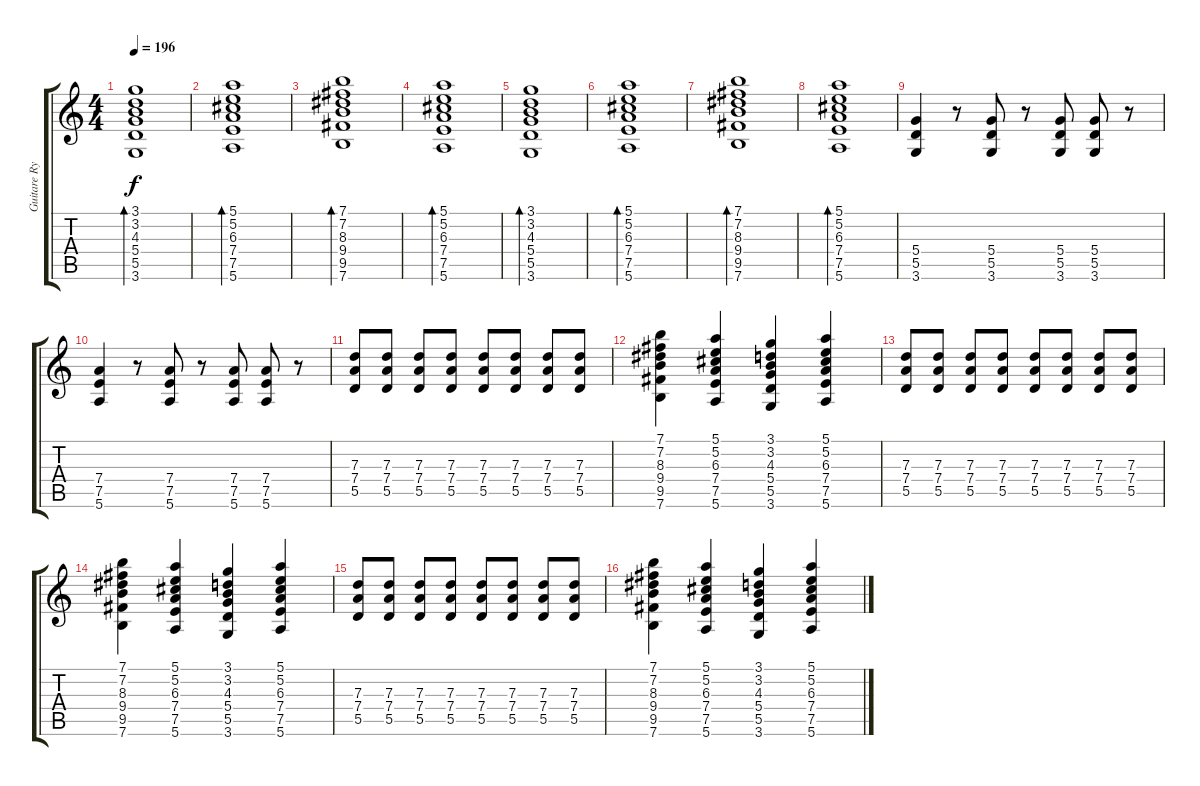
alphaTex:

\track ("Guitare Rythmique" "Guitare Ry") {instrument distortionguitar}
\staff {score tabs}
\tuning (E4 B3 G3 D3 A2 E2) {hide}
\ts (4 4)
\tempo 196
\clef g2
\ks c
(3.1 3.2 4.3 5.4 5.5 3.6).1{bd 120 dy f volume 13} |
(5.1 5.2 6.3 7.4 7.5 5.6).1{bd 120} |
(7.1 7.2 8.3 9.4 9.5 7.6).1{bd 120} |
(5.1 5.2 6.3 7.4 7.5 5.6).1{bd 120} |
(3.1 3.2 4.3 5.4 5.5 3.6).1{bd 120} |
(5.1 5.2 6.3 7.4 7.5 5.6).1{bd 120} |
(7.1 7.2 8.3 9.4 9.5 7.6).1{bd 120} |
(5.1 5.2 6.3 7.4 7.5 5.6).1{bd 120} |
(5.4 5.5 3.6).4 r.8 (5.4 5.5 3.6).8 r.8 (5.4 5.5 3.6).8 (5.4 5.5 3.6).8 r.8 |
(7.4 7.5 5.6).4 r.8 (7.4 7.5 5.6).8 r.8 (7.4 7.5 5.6).8 (7.4 7.5 5.6).8 r.8 |
(7.3 7.4 5.5).8 (7.3 7.4 5.5).8 (7.3 7.4 5.5).8 (7.3 7.4 5.5).8 (7.3 7.4 5.5).8 (7.3 7.4 5.5).8 (7.3 7.4 5.5).8 (7.3 7.4 5.5).8 |
(7.1 7.2 8.3 9.4 9.5 7.6).4 (5.1 5.2 6.3 7.4 7.5 5.6).4 (3.1 3.2 4.3 5.4 5.5 3.6).4 (5.1 5.2 6.3 7.4 7.5 5.6).4 |
(7.3 7.4 5.5).8 (7.3 7.4 5.5).8 (7.3 7.4 5.5).8 (7.3 7.4 5.5).8 (7.3 7.4 5.5).8 (7.3 7.4 5.5).8 (7.3 7.4 5.5).8 (7.3 7.4 5.5).8 |
(7.1 7.2 8.3 9.4 9.5 7.6).4 (5.1 5.2 6.3 7.4 7.5 5.6).4 (3.1 3.2 4.3 5.4 5.5 3.6).4 (5.1 5.2 6.3 7.4 7.5 5.6).4 |
(7.3 7.4 5.5).8 (7.3 7.4 5.5).8 (7.3 7.4 5.5).8 (7.3 7.4 5.5).8 (7.3 7.4 5.5).8 (7.3 7.4 5.5).8 (7.3 7.4 5.5).8 (7.3 7.4 5.5).8 |
(7.1 7.2 8.3 9.4 9.5 7.6).4 (5.1 5.2 6.3 7.4 7.5 5.6).4 (3.1 3.2 4.3 5.4 5.5 3.6).4 (5.1 5.2 6.3 7.4 7.5 5.6).4
